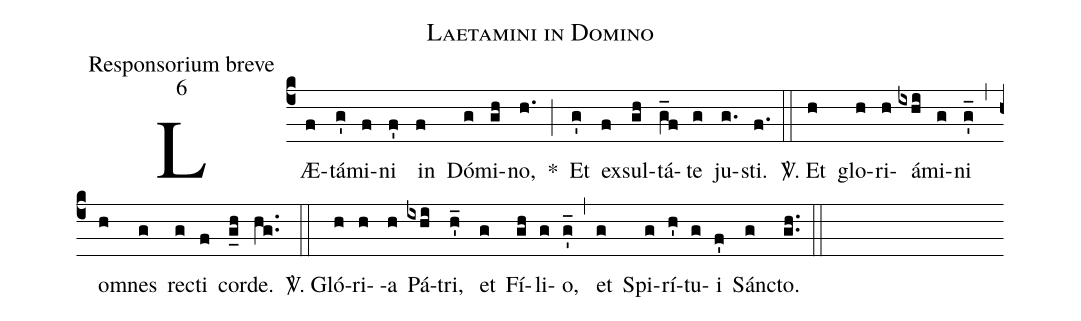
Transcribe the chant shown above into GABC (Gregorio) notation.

name:Laetamini in Domino;
office-part:Responsorium breve;
mode:6;
%%
(c4) LÆ(f)tá(g')mi(f)ni(f') in(f) Dó(g)mi(gh)no,(h.) *(;) Et(g') ex(f)sul(gh)tá(g_f)te(g) ju(g.)sti.(f.) (::)
<sp>V/</sp>. Et(h) glo(h)ri(h)á(ixhi)mi(g)ni(g_') (,) om(h)nes(g) rec(g)ti(f) cor(g_h)de.(hg..) (::)
<sp>V/</sp>.  Gló-(h)ri- (h)a(h) Pá(ixhi)tri, (h'_) et(g) Fí(gh)li(g)o,(g'_) (,) et(g) Spi-(g)rí-(h')tu-(g)i(f') Sánc(g)to.(gh..) (::)
